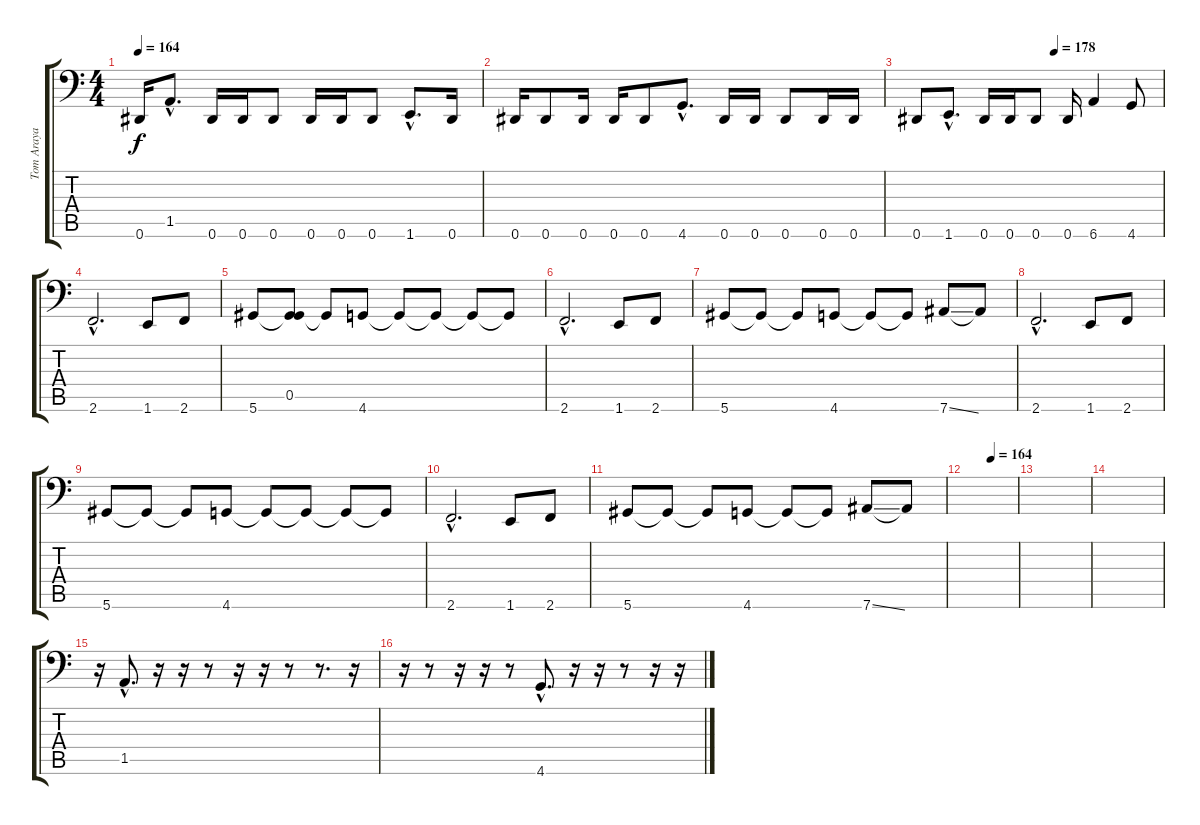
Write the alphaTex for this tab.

\track ("Tom Araya" "Tom Araya") {instrument electricbasspick}
\staff {score tabs}
\tuning (Eb3 Bb2 Gb2 Db2 Ab1 Eb1) {hide}
\ts (4 4)
\tempo 164
\clef f4
\ks c
0.6{t}.16{dy f} 1.5{hac}.8{d} 0.6.16 0.6.16 0.6.8 0.6.16 0.6.16 0.6.8 1.6{hac}.8{d} 0.6.16 |
0.6.16 0.6.8 0.6.16 0.6.16 0.6.8 4.6{hac}.8{d} 0.6.16 0.6.16 0.6.8 0.6.16 0.6.16 |
\tempo (178 0.5625)
0.6.8 1.6{hac}.8{d} 0.6.16 0.6.16 0.6.8 0.6.16 6.6.4 4.6.8 |
2.6{hac}.2{d} 1.6.8 2.6.8 |
5.6.8 (0.5 5.6{t}).8 5.6{t}.8 4.6.8 4.6{t}.8 4.6{t}.8 4.6{t}.8 4.6{t}.8 |
2.6{hac}.2{d} 1.6.8 2.6.8 |
5.6.8 5.6{t}.8 5.6{t}.8 4.6.8 4.6{t}.8 4.6{t}.8 7.6{ss}.8 7.6{t}.8 |
2.6{hac}.2{d} 1.6.8 2.6.8 |
5.6.8 5.6{t}.8 5.6{t}.8 4.6.8 4.6{t}.8 4.6{t}.8 4.6{t}.8 4.6{t}.8 |
2.6{hac}.2{d} 1.6.8 2.6.8 |
5.6.8 5.6{t}.8 5.6{t}.8 4.6.8 4.6{t}.8 4.6{t}.8 7.6{ss}.8 7.6{t}.8 |
\tempo (164 0.5)
|
|
|
r.16 1.5{hac}.8{d} r.16 r.16 r.8 r.16 r.16 r.8 r.8{d} r.16 |
r.16 r.8 r.16 r.16 r.8 4.6{hac}.8{d} r.16 r.16 r.8 r.16 r.16
